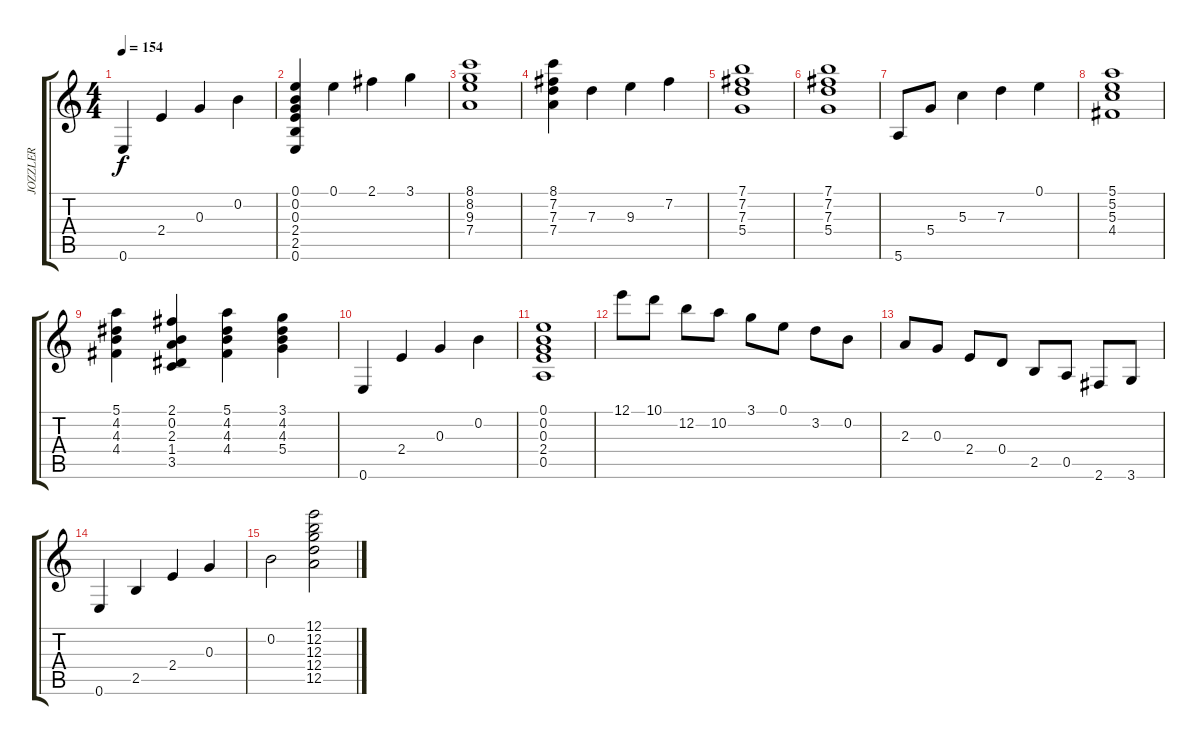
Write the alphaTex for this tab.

\track ("JOZZLER" "JOZZLER") {instrument electricguitarjazz}
\staff {score tabs}
\tuning (E4 B3 G3 D3 A2 E2) {hide}
\ts (4 4)
\tempo 154
\clef g2
\ks c
0.6.4{dy f} 2.4.4 0.3.4 0.2.4 |
(0.1 0.2 0.3 2.4 2.5 0.6).4 0.1.4 2.1.4 3.1.4 |
(8.1 8.2 9.3 7.4).1 |
(8.1 7.2 7.3 7.4).4 7.3.4 9.3.4 7.2.4 |
(7.1 7.2 7.3 5.4).1 |
(7.1 7.2 7.3 5.4).1 |
5.6.8 5.4.8 5.3.4 7.3.4 0.1.4 |
(5.1 5.2 5.3 4.4).1 |
(5.1 4.2 4.3 4.4).4 (2.1 0.2 2.3 1.4 3.5).4 (5.1 4.2 4.3 4.4).4 (3.1 4.2 4.3 5.4).4 |
0.6.4 2.4.4 0.3.4 0.2.4 |
(0.1 0.2 0.3 2.4 0.5).1 |
12.1.8 10.1.8 12.2.8 10.2.8 3.1.8 0.1.8 3.2.8 0.2.8 |
2.3.8 0.3.8 2.4.8 0.4.8 2.5.8 0.5.8 2.6.8 3.6.8 |
0.6.4 2.5.4 2.4.4 0.3.4 |
0.2.2 (12.1 12.2 12.3 12.4 12.5).2
